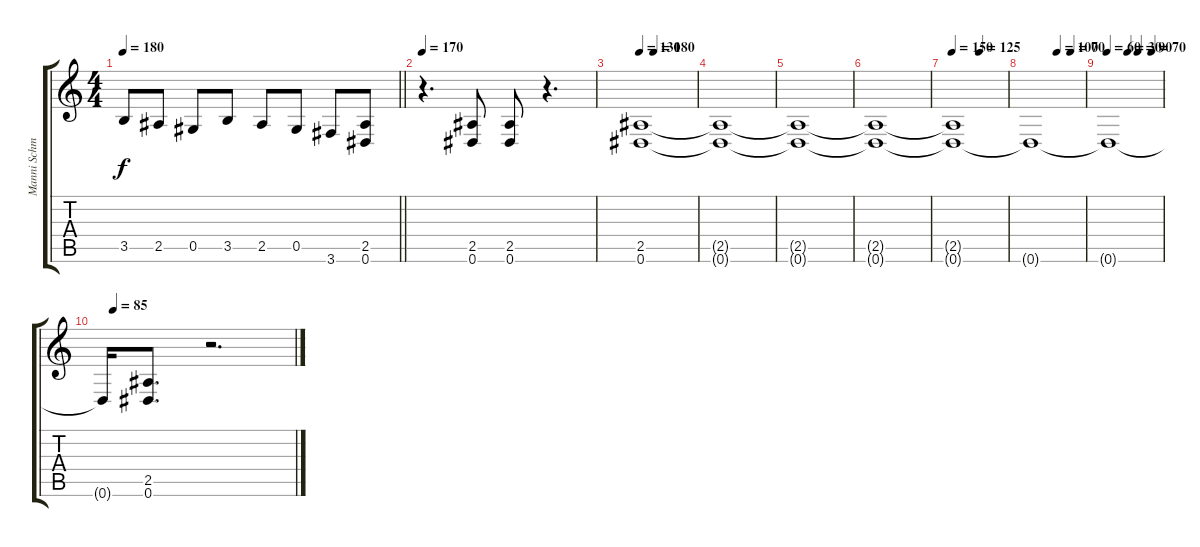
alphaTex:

\track ("Manni Schmidt" "Manni Schm") {instrument distortionguitar}
\staff {score tabs}
\tuning (Eb4 Bb3 Gb3 Db3 Ab2 Eb2) {hide}
\ts (4 4)
\tempo 180
\clef g2
\barLineRight lightlight
\ks c
3.5.8{dy f} 2.5.8 0.5.8 3.5.8 2.5.8 0.5.8 3.6.8 (2.5 0.6).8 |
\tempo 170
r.4{d} (2.5 0.6).8 (2.5 0.6).8 r.4{d} |
\tempo 130
\tempo (180 0.25)
(2.5 0.6).1 |
(2.5{t} 0.6{t}).1 |
(2.5{t} 0.6{t}).1 |
(2.5{t} 0.6{t}).1 |
\tempo 150
\tempo (125 0.5)
(2.5{t} 0.6{t}).1 |
\tempo (100 0.5)
\tempo (70 0.75)
0.6{t}.1 |
\tempo 60
\tempo (30 0.375)
\tempo (90 0.5625)
\tempo (70 0.8125)
0.6{t}.1 |
\tempo (85 0.0625)
0.6{t}.16 (2.5 0.6).8{d} r.2{d}
